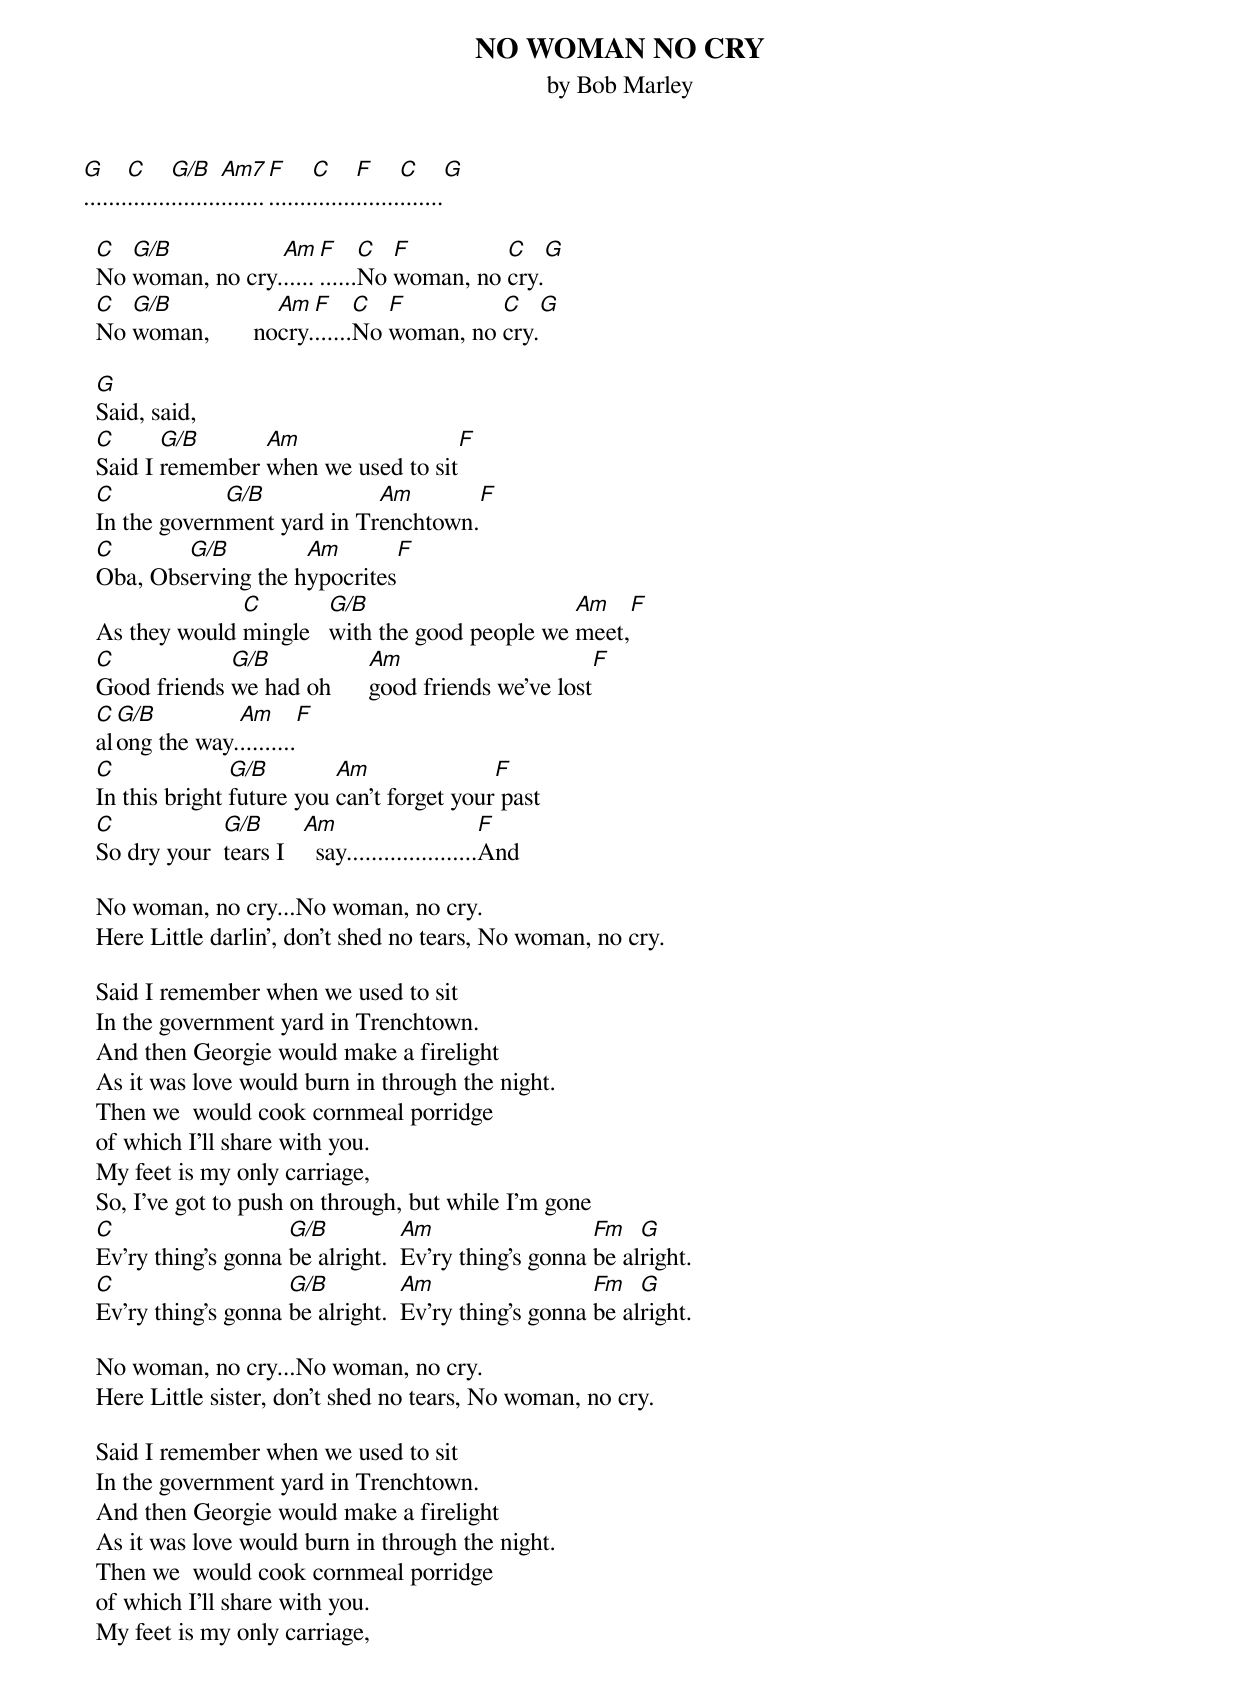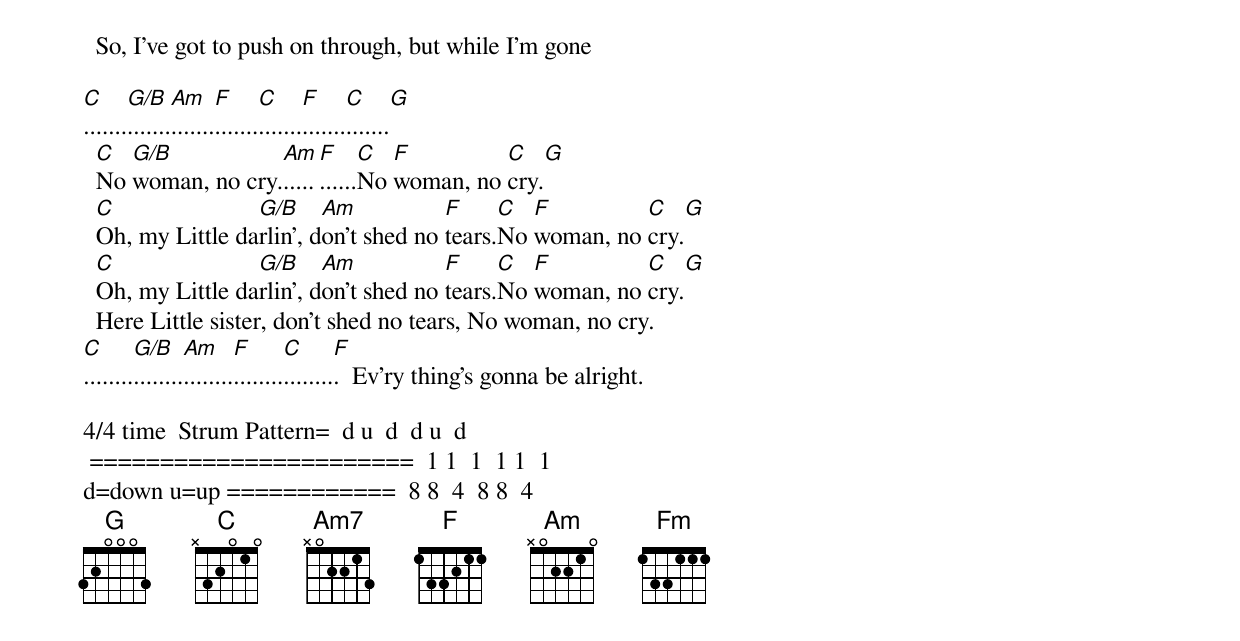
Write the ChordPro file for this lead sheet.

{title:NO WOMAN NO CRY}
{st:by Bob Marley}

[G].......[C].......[G/B]........[Am7].......[F].......[C].......[F].......[C].......[G]

  [C]No [G/B]woman, no cry.[Am].....[F]......[C]No [F]woman, no [C]cry.[G]
  [C]No [G/B]woman,       no[Am]cry.[F]......[C]No [F]woman, no [C]cry.[G]

  [G]Said, said,
  [C]Said I [G/B]remember [Am]when we used to sit[F]
  [C]In the govern[G/B]ment yard in Tr[Am]enchtown.[F]
  [C]Oba, Obs[G/B]erving the h[Am]ypocrites[F]
  As they would [C]mingle   [G/B]with the good people we [Am]meet,[F]
  [C]Good friends [G/B]we had oh      [Am]good friends we've lost[F]
  [C]al[G/B]ong the way.[Am].........[F]
  [C]In this bright [G/B]future you [Am]can't forget your[F] past
  [C]So dry your  [G/B]tears I   [Am]  say.....................[F]And

  No woman, no cry...No woman, no cry.
  Here Little darlin', don't shed no tears, No woman, no cry.

  Said I remember when we used to sit
  In the government yard in Trenchtown.
  And then Georgie would make a firelight
  As it was love would burn in through the night.
  Then we  would cook cornmeal porridge
  of which I'll share with you.
  My feet is my only carriage,
  So, I've got to push on through, but while I'm gone
  [C]Ev'ry thing's gonna [G/B]be alright.  [Am]Ev'ry thing's gonna [Fm]be al[G]right.
  [C]Ev'ry thing's gonna [G/B]be alright.  [Am]Ev'ry thing's gonna [Fm]be al[G]right.

  No woman, no cry...No woman, no cry.
  Here Little sister, don't shed no tears, No woman, no cry.

  Said I remember when we used to sit
  In the government yard in Trenchtown.
  And then Georgie would make a firelight
  As it was love would burn in through the night.
  Then we  would cook cornmeal porridge
  of which I'll share with you.
  My feet is my only carriage,
  So, I've got to push on through, but while I'm gone

[C].......[G/B].......[Am].......[F].......[C].......[F].......[C].......[G]
  [C]No [G/B]woman, no cry.[Am].....[F]......[C]No [F]woman, no [C]cry.[G]
  [C]Oh, my Little da[G/B]rlin', d[Am]on't shed no [F]tears.[C]No [F]woman, no [C]cry.[G]
  [C]Oh, my Little da[G/B]rlin', d[Am]on't shed no [F]tears.[C]No [F]woman, no [C]cry.[G]
  Here Little sister, don't shed no tears, No woman, no cry.
[C]........[G/B]........[Am]........[F]........[C]........[F].  Ev'ry thing's gonna be alright.

4/4 time  Strum Pattern=  d u  d  d u  d
 =======================  1 1  1  1 1  1
d=down u=up ============  8 8  4  8 8  4
